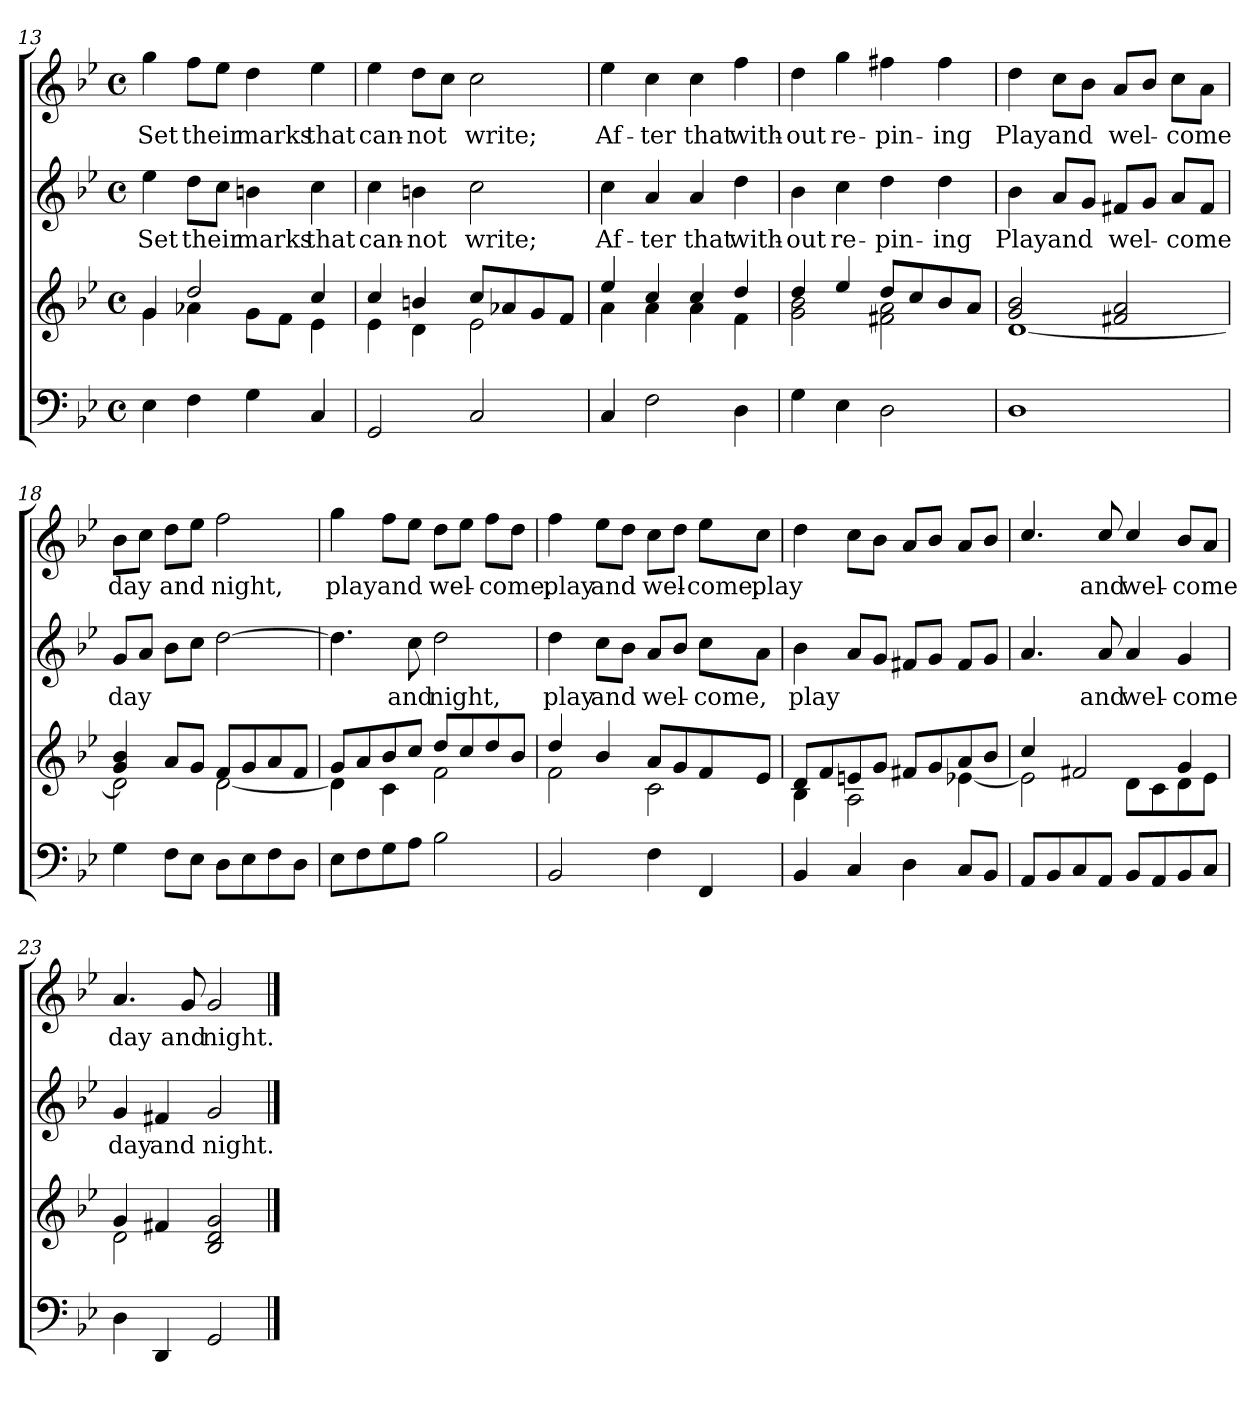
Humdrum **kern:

**kern	**kern	**kern	**text	**kern	**text
*part3	*part3	*part2	*part2	*part1	*part1
*staff4	*staff3	*staff2	*staff2	*staff1	*staff1
*clefF4	*clefG2	*clefG2	*	*clefG2	*
*k[b-e-]	*k[b-e-]	*k[b-e-]	*	*k[b-e-]	*
*B-:	*B-:	*B-:	*	*B-:	*
*M4/4	*M4/4	*M4/4	*	*M4/4	*
*met(c)	*met(c)	*met(c)	*	*met(c)	*
=13	=13	=13	=13	=13	=13
*	*^	*	*	*	*
!	!	!	!	!LO:LY:b	!	!LO:LY:b
4E-\	4g/	4g\	4ee-\	Set	4gg\	Set
!	!	!	!	!LO:LY:b	!	!LO:LY:b
4F\	2dd/	4a-X\	8dd\L	their	8ff\L	their
.	.	.	8cc\J	.	8ee-\J	.
!	!	!	!	!LO:LY:b	!	!LO:LY:b
4G\	.	8g\L	4bn\	marks	4dd\	marks
.	.	8f\J	.	.	.	.
!	!	!	!	!LO:LY:b	!	!LO:LY:b
4C/	4cc/	4e-\	4cc\	that	4ee-\	that
!!LO:PB:g=z
=14	=14	=14	=14	=14	=14	=14
!	!	!	!	!LO:LY:b	!	!LO:LY:b
2GG/	4cc/	4e-\	4cc\	can-	4ee-\	can-
!	!	!	!	!LO:LY:b	!	!LO:LY:b
.	4bn/	4d\	4bn\	-not	8dd\L	-not
.	.	.	.	.	8cc\J	.
!	!	!	!	!LO:LY:b	!	!LO:LY:b
2C/	8cc/L	2e-\	2cc\	write;	2cc\	write;
.	8a-X/	.	.	.	.	.
.	8g/	.	.	.	.	.
.	8f/J	.	.	.	.	.
=15	=15	=15	=15	=15	=15	=15
!	!	!	!	!LO:LY:b	!	!LO:LY:b
4C/	4ee-/	4a\	4cc\	Af-	4ee-\	Af-
!	!	!	!	!LO:LY:b	!	!LO:LY:b
2F\	4cc/	4a\	4a/	-ter	4cc\	-ter
!	!	!	!	!LO:LY:b	!	!LO:LY:b
.	4cc/	4a\	4a/	that	4cc\	that
!	!	!	!	!LO:LY:b	!	!LO:LY:b
4D\	4dd/	4f\	4dd\	with-	4ff\	with-
=16	=16	=16	=16	=16	=16	=16
!	!	!	!	!LO:LY:b	!	!LO:LY:b
4G\	4dd/	2g\ 2b-\	4b-\	-out	4dd\	-out
!	!	!	!	!LO:LY:b	!	!LO:LY:b
4E-\	4ee-/	.	4cc\	re-	4gg\	re-
!	!	!	!	!LO:LY:b	!	!LO:LY:b
2D\	8dd/L	2f#X\ 2a\	4dd\	-pin-	4ff#X\	-pin-
.	8cc/	.	.	.	.	.
!	!	!	!	!LO:LY:b	!	!LO:LY:b
.	8b-/	.	4dd\	-ing	4ff#\	-ing
.	8a/J	.	.	.	.	.
=17	=17	=17	=17	=17	=17	=17
!	!	!	!	!LO:LY:b	!	!LO:LY:b
1D	2g/ 2b-/	[<1d	4b-\	Play	4dd\	Play
!	!	!	!	!LO:LY:b	!	!LO:LY:b
.	.	.	8a/L	and	8cc\L	and
.	.	.	8g/J	.	8b-\J	.
!	!	!	!	!LO:LY:b	!	!LO:LY:b
.	2f#X/ 2a/	.	8f#X/L	wel-	8a/L	wel-
.	.	.	8g/J	.	8b-/J	.
!	!	!	!	!LO:LY:b	!	!LO:LY:b
.	.	.	8a/L	-come	8cc\L	-come
.	.	.	8f#/J	.	8a\J	.
!!LO:LB:g=z
=18	=18	=18	=18	=18	=18	=18
!	!	!	!	!LO:LY:b	!	!LO:LY:b
4G\	4g/ 4b-/	2d\]	8g/L	day	8b-\L	day
.	.	.	8a/J	.	8cc\J	.
!	!	!	!	!	!	!LO:LY:b
8F\L	8a/L	.	8b-\L	.	8dd\L	and
8E-\J	8g/J	.	8cc\J	.	8ee-\J	.
!	!	!	!	!	!	!LO:LY:b
8D\L	8f/L	[<2d\	[>2dd\	.	2ff\	night,
8E-\	8g/	.	.	.	.	.
8F\	8a/	.	.	.	.	.
8D\J	8f/J	.	.	.	.	.
=19	=19	=19	=19	=19	=19	=19
!	!	!	!	!	!	!LO:LY:b
8E-\L	8g/L	4d\]	4.dd\]	.	4gg\	play
8F\	8a/	.	.	.	.	.
!	!	!	!	!	!	!LO:LY:b
8G\	8b-/	4c\	.	.	8ff\L	and
!	!	!	!	!LO:LY:b	!	!
8A\J	8cc/J	.	8cc\	and	8ee-\J	.
!	!	!	!	!LO:LY:b	!	!LO:LY:b
2B-\	8dd/L	2f\	2dd\	night,	8dd\L	wel-
.	8cc/	.	.	.	8ee-\J	.
!	!	!	!	!	!	!LO:LY:b
.	8dd/	.	.	.	8ff\L	-come,
.	8b-/J	.	.	.	8dd\J	.
=20	=20	=20	=20	=20	=20	=20
!	!	!	!	!LO:LY:b	!	!LO:LY:b
2BB-/	4dd/	2f\	4dd\	play	4ff\	play
!	!	!	!	!LO:LY:b	!	!LO:LY:b
.	4b-/	.	8cc\L	and	8ee-\L	and
.	.	.	8b-\J	.	8dd\J	.
!	!	!	!	!LO:LY:b	!	!LO:LY:b
4F\	8a/L	2c\	8a/L	wel-	8cc\L	wel-
.	8g/	.	8b-/J	.	8dd\J	.
!	!	!	!	!LO:LY:b	!	!LO:LY:b
4FF/	8f/	.	8cc\L	-come,	8ee-\L	-come,
!	!	!	!	!	!	!LO:LY:b
.	8e-/J	.	8a\J	.	8cc\J	play
!!LO:LB:g=z
=21	=21	=21	=21	=21	=21	=21
!	!	!	!	!LO:LY:b	!	!
4BB-/	8d/L	4B-\	4b-\	play	4dd\	.
.	8f/	.	.	.	.	.
4C/	8en/	2A\	8a/L	.	8cc\L	.
.	8g/J	.	8g/J	.	8b-\J	.
4D\	8f#X/L	.	8f#X/L	.	8a/L	.
.	8g/	.	8g/J	.	8b-/J	.
8C/L	8a/	[<4e-X\	8f#/L	.	8a/L	.
8BB-/J	8b-/J	.	8g/J	.	8b-/J	.
=22	=22	=22	=22	=22	=22	=22
8AA/L	4cc/	2e-\]	4.a/	.	4.cc/	.
8BB-/	.	.	.	.	.	.
8C/	2f#X/	.	.	.	.	.
!	!	!	!	!LO:LY:b	!	!LO:LY:b
8AA/J	.	.	8a/	and	8cc/	and
!	!	!	!	!LO:LY:b	!	!LO:LY:b
8BB-/L	.	8d\L	4a/	wel-	4cc/	wel-
8AA/	.	8c\	.	.	.	.
!	!	!	!	!LO:LY:b	!	!LO:LY:b
8BB-/	4g/	8d\	4g/	-come	8b-/L	-come
8C/J	.	8e-\J	.	.	8a/J	.
=23	=23	=23	=23	=23	=23	=23
!	!	!	!	!LO:LY:b	!	!LO:LY:b
4D\	4g/	2d\	4g/	day	4.a/	day
!	!	!	!	!LO:LY:b	!	!
4DD/	4f#X/	.	4f#X/	and	.	.
!	!	!	!	!	!	!LO:LY:b
.	.	.	.	.	8g/	and
!	!	!	!	!LO:LY:b	!	!LO:LY:b
2GG/	2B-/ 2d/ 2g/	2ryy	2g/	night.	2g/	night.
*	*v	*v	*	*	*	*
==	==	==	==	==	==
*-	*-	*-	*-	*-	*-
